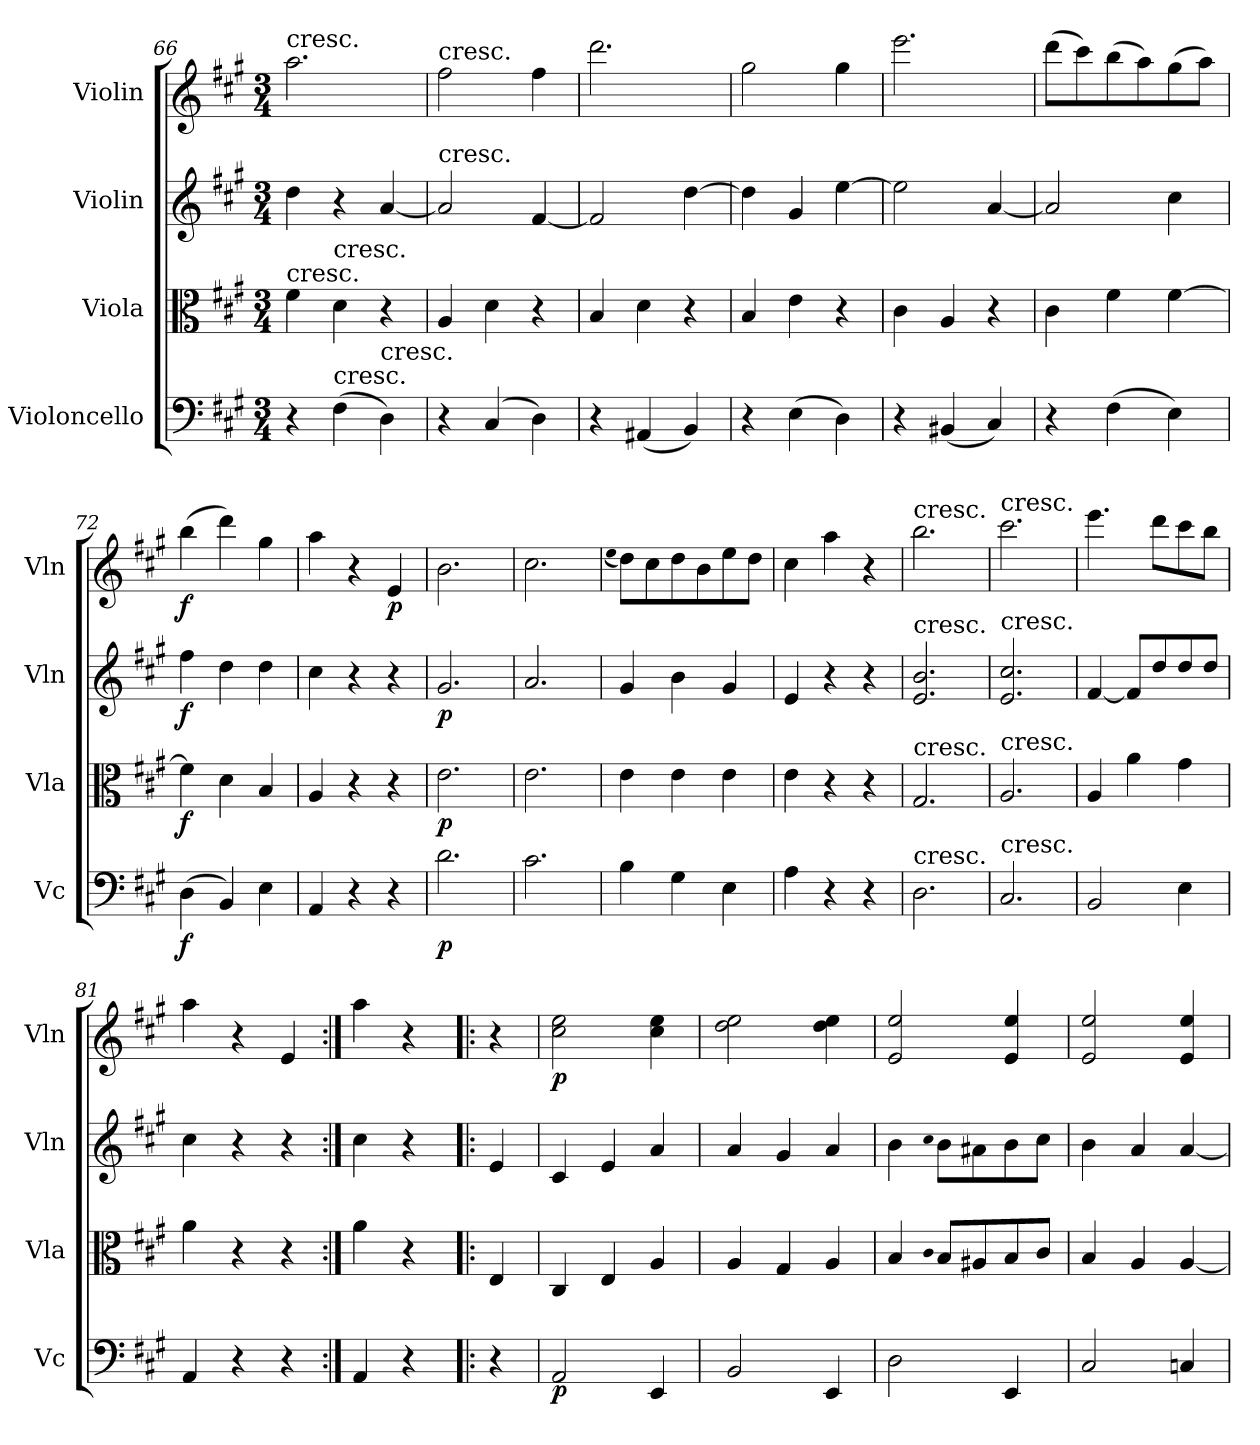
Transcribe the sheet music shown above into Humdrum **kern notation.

**kern	**dynam	**kern	**dynam	**kern	**dynam	**kern	**dynam
*part4	*part4	*part3	*part3	*part2	*part2	*part1	*part1
*staff4	*staff4	*staff3	*staff3	*staff2	*staff2	*staff1	*staff1
*I"Violoncello	*	*I"Viola	*	*I"Violin	*	*I"Violin	*
*I'Vc	*	*I'Vla	*	*I'Vln	*	*I'Vln	*
*clefF4	*	*clefC3	*	*clefG2	*	*clefG2	*
*k[f#c#g#]	*	*k[f#c#g#]	*	*k[f#c#g#]	*	*k[f#c#g#]	*
*A:	*	*A:	*	*A:	*	*A:	*
*M3/4	*	*M3/4	*	*M3/4	*	*M3/4	*
=66	=66	=66	=66	=66	=66	=66	=66
!	!	!	!	!	!	!LO:TX:t=cresc.	!
!	!	!LO:TX:t=cresc.	!	!	!	!	!
4r	.	4f#\	.	4dd\	.	2.aa\	.
!	!	!LO:TX:t=cresc.	!	!	!	!	!
!LO:TX:t=cresc.	!	!	!	!	!	!	!
(4F#\	.	4d\	.	4r	.	.	.
!LO:TX:t=cresc.	!	!	!	!	!	!	!
4D\)	.	4r	.	[4a/	.	.	.
=67	=67	=67	=67	=67	=67	=67	=67
!	!	!	!	!	!	!LO:TX:t=cresc.	!
!	!	!	!	!LO:TX:t=cresc.	!	!	!
4r	.	4A/	.	2a/]	.	2ff#\	.
(4C#/	.	4d\	.	.	.	.	.
4D\)	.	4r	.	[4f#/	.	4ff#\	.
=68	=68	=68	=68	=68	=68	=68	=68
4r	.	4B/	.	2f#/]	.	2.ddd\	.
(4AA#X/	.	4d\	.	.	.	.	.
4BB/)	.	4r	.	[4dd\	.	.	.
=69	=69	=69	=69	=69	=69	=69	=69
4r	.	4B/	.	4dd\]	.	2gg#\	.
(4E\	.	4e\	.	4g#/	.	.	.
4D\)	.	4r	.	[4ee\	.	4gg#\	.
=70	=70	=70	=70	=70	=70	=70	=70
4r	.	4c#\	.	2ee\]	.	2.eee\	.
(4BB#X/	.	4A/	.	.	.	.	.
4C#/)	.	4r	.	[4a/	.	.	.
=71	=71	=71	=71	=71	=71	=71	=71
4r	.	4c#\	.	2a/]	.	(8ddd\L	.
.	.	.	.	.	.	8ccc#\)	.
(4F#\	.	4f#\	.	.	.	(8bb\	.
.	.	.	.	.	.	8aa\)	.
4E\)	.	[4f#\	.	4cc#\	.	(8gg#\	.
.	.	.	.	.	.	8aa\J)	.
=72	=72	=72	=72	=72	=72	=72	=72
(4D\	f	4f#\]	f	4ff#\	f	(4bb\	f
4BB/)	.	4d\	.	4dd\	.	4ddd\)	.
4E\	.	4B/	.	4dd\	.	4gg#\	.
=73	=73	=73	=73	=73	=73	=73	=73
4AA/	.	4A/	.	4cc#\	.	4aa\	.
4r	.	4r	.	4r	.	4r	.
4r	.	4r	.	4r	.	4e/	p
=74	=74	=74	=74	=74	=74	=74	=74
2.d\	p	2.e\	p	2.g#/	p	2.b\	.
=75	=75	=75	=75	=75	=75	=75	=75
2.c#\	.	2.e\	.	2.a/	.	2.cc#\	.
=76	=76	=76	=76	=76	=76	=76	=76
.	.	.	.	.	.	(qee	.
4B\	.	4e\	.	4g#/	.	8dd\L)	.
.	.	.	.	.	.	8cc#\	.
4G#\	.	4e\	.	4b\	.	8dd\	.
.	.	.	.	.	.	8b\	.
4E\	.	4e\	.	4g#/	.	8ee\	.
.	.	.	.	.	.	8dd\J	.
=77	=77	=77	=77	=77	=77	=77	=77
4A\	.	4e\	.	4e/	.	4cc#\	.
4r	.	4r	.	4r	.	4aa\	.
4r	.	4r	.	4r	.	4r	.
=78	=78	=78	=78	=78	=78	=78	=78
!	!	!	!	!	!	!LO:TX:t=cresc.	!
!	!	!	!	!LO:TX:t=cresc.	!	!	!
!	!	!LO:TX:t=cresc.	!	!	!	!	!
!LO:TX:t=cresc.	!	!	!	!	!	!	!
2.D\	.	2.G#/	.	2.e/ 2.b/	.	2.bb\	.
=79	=79	=79	=79	=79	=79	=79	=79
!	!	!	!	!	!	!LO:TX:t=cresc.	!
!	!	!	!	!LO:TX:t=cresc.	!	!	!
!	!	!LO:TX:t=cresc.	!	!	!	!	!
!LO:TX:t=cresc.	!	!	!	!	!	!	!
2.C#/	.	2.A/	.	2.e/ 2.cc#/	.	2.ccc#\	.
=80	=80	=80	=80	=80	=80	=80	=80
2BB/	.	4A/	.	[4f#/	.	4.eee\	.
.	.	4a\	.	8f#/L]	.	.	.
.	.	.	.	8dd/	.	8ddd\L	.
4E\	.	4g#\	.	8dd/	.	8ccc#\	.
.	.	.	.	8dd/J	.	8bb\J	.
=81	=81	=81	=81	=81	=81	=81	=81
4AA/	.	4a\	.	4cc#\	.	4aa\	.
4r	.	4r	.	4r	.	4r	.
4r	.	4r	.	4r	.	4e/	.
=82:|!	=82:|!	=82:|!	=82:|!	=82:|!	=82:|!	=82:|!	=82:|!
4AA/	.	4a\	.	4cc#\	.	4aa\	.
4r	.	4r	.	4r	.	4r	.
=!|:	=!|:	=!|:	=!|:	=!|:	=!|:	=!|:	=!|:
4r	.	4E/	.	4e/	.	4r	.
=83	=83	=83	=83	=83	=83	=83	=83
2AA/	p	4C#/	.	4c#/	.	2cc#\ 2ee\	p
.	.	4E/	.	4e/	.	.	.
4EE/	.	4A/	.	4a/	.	4cc#\ 4ee\	.
=84	=84	=84	=84	=84	=84	=84	=84
2BB/	.	4A/	.	4a/	.	2dd\ 2ee\	.
.	.	4G#/	.	4g#/	.	.	.
4EE/	.	4A/	.	4a/	.	4dd\ 4ee\	.
=85	=85	=85	=85	=85	=85	=85	=85
2D\	.	4B/	.	4b\	.	2e/ 2ee/	.
.	.	qc#	.	qcc#	.	.	.
.	.	8B/L	.	8b\L	.	.	.
.	.	8A#X/	.	8a#X\	.	.	.
4EE/	.	8B/	.	8b\	.	4e/ 4ee/	.
.	.	8c#/J	.	8cc#\J	.	.	.
=86	=86	=86	=86	=86	=86	=86	=86
2C#/	.	4B/	.	4b\	.	2e/ 2ee/	.
.	.	4A/	.	4a/	.	.	.
4Cn/	.	[4A/	.	[4a/	.	4e/ 4ee/	.
=	=	=	=	=	=	=	=
*-	*-	*-	*-	*-	*-	*-	*-
